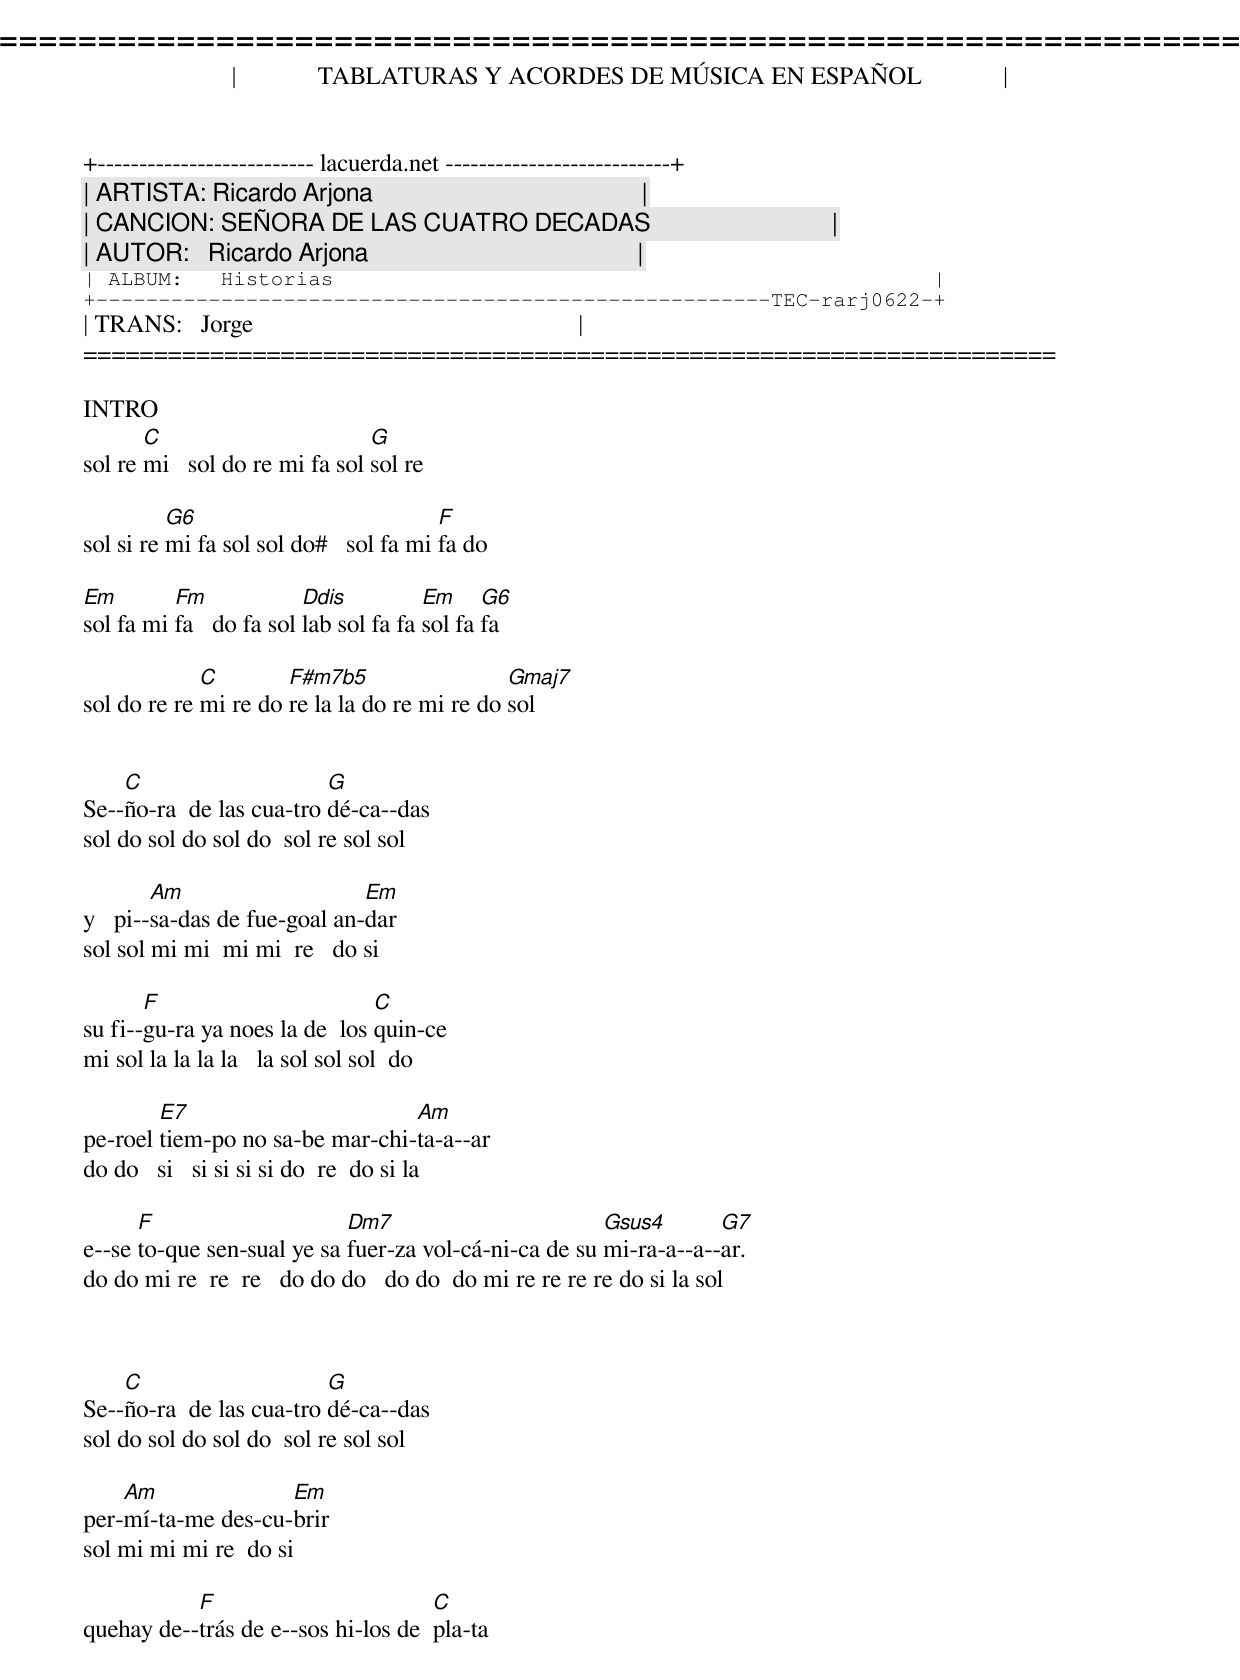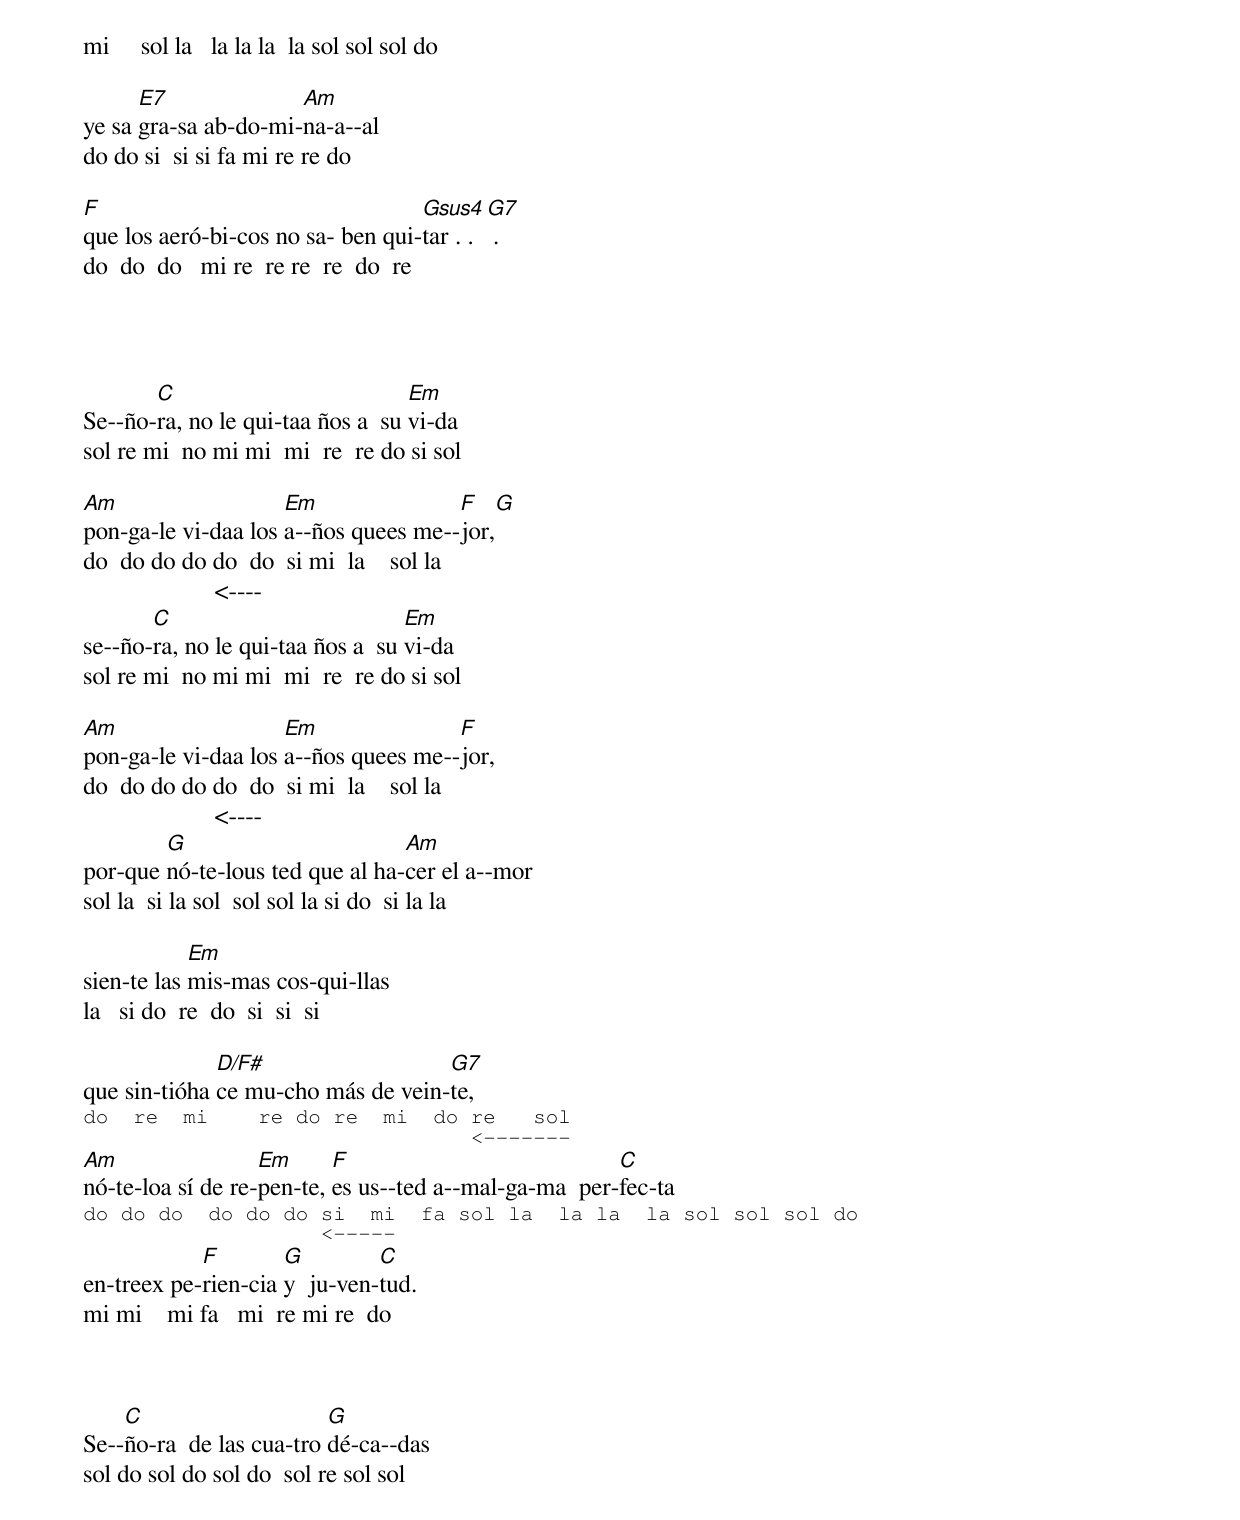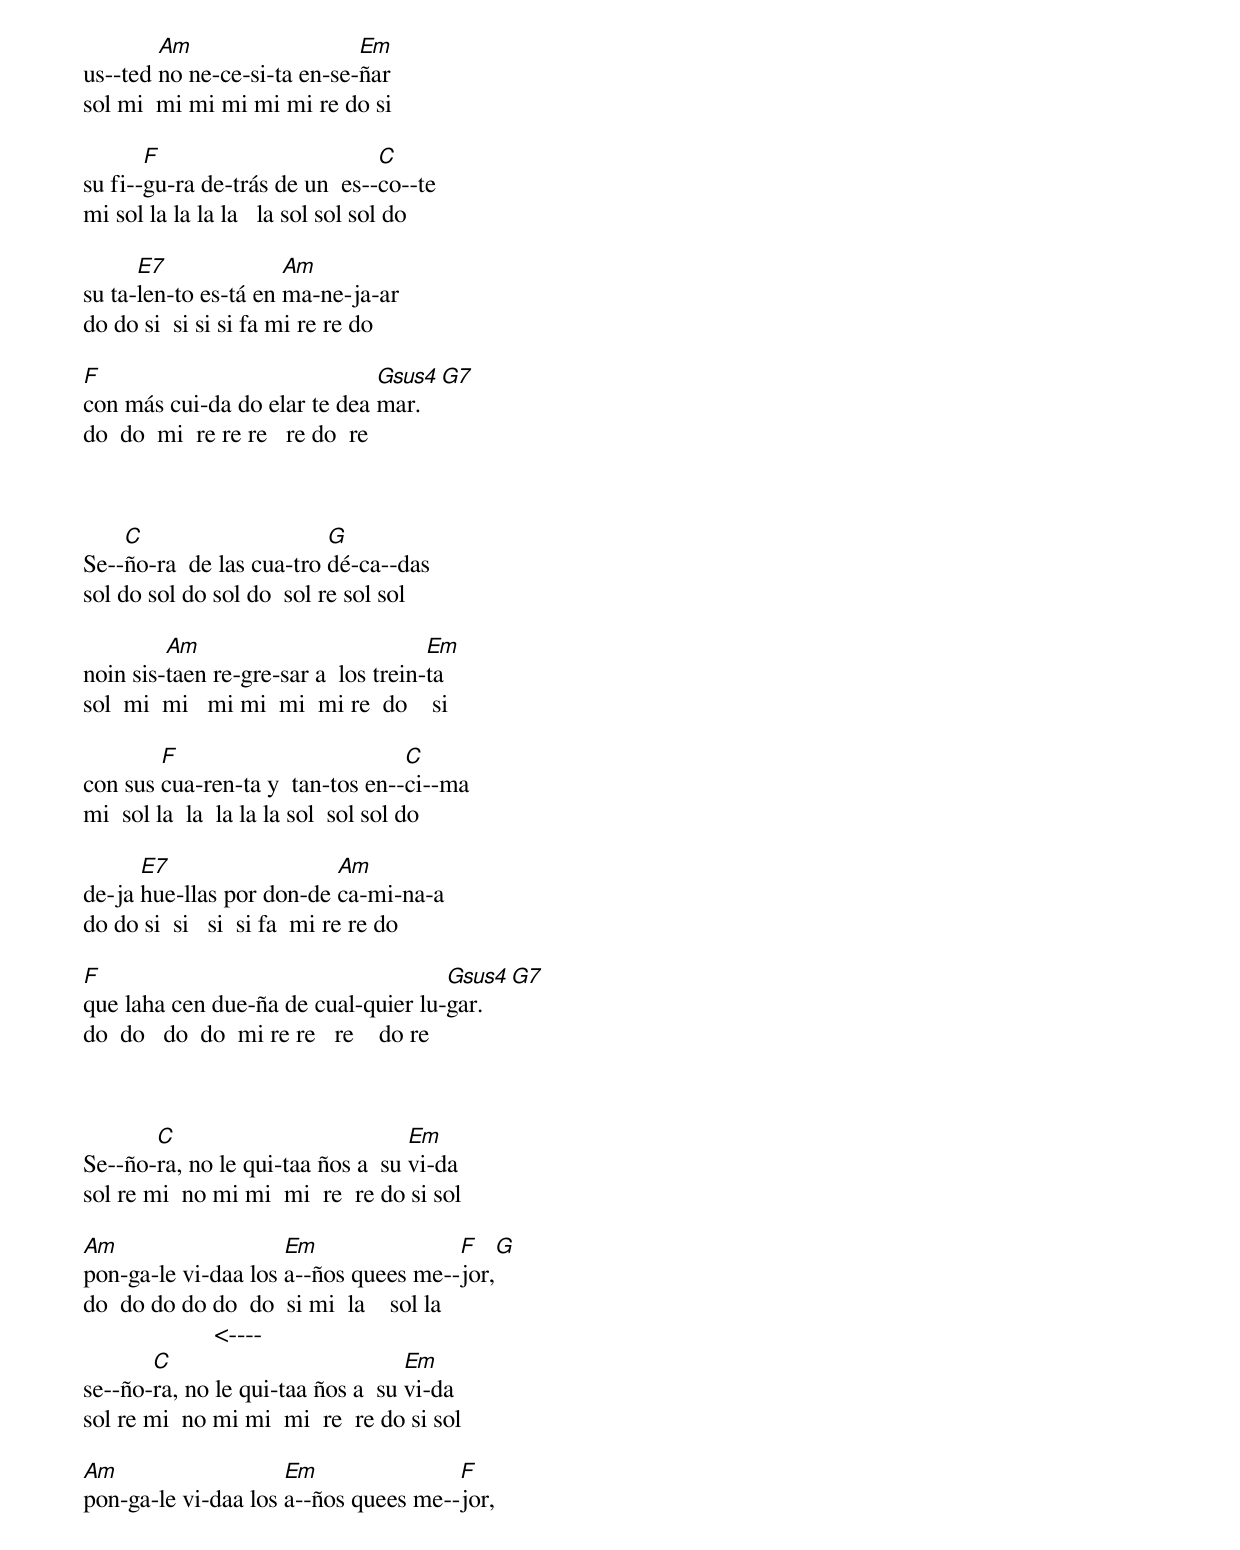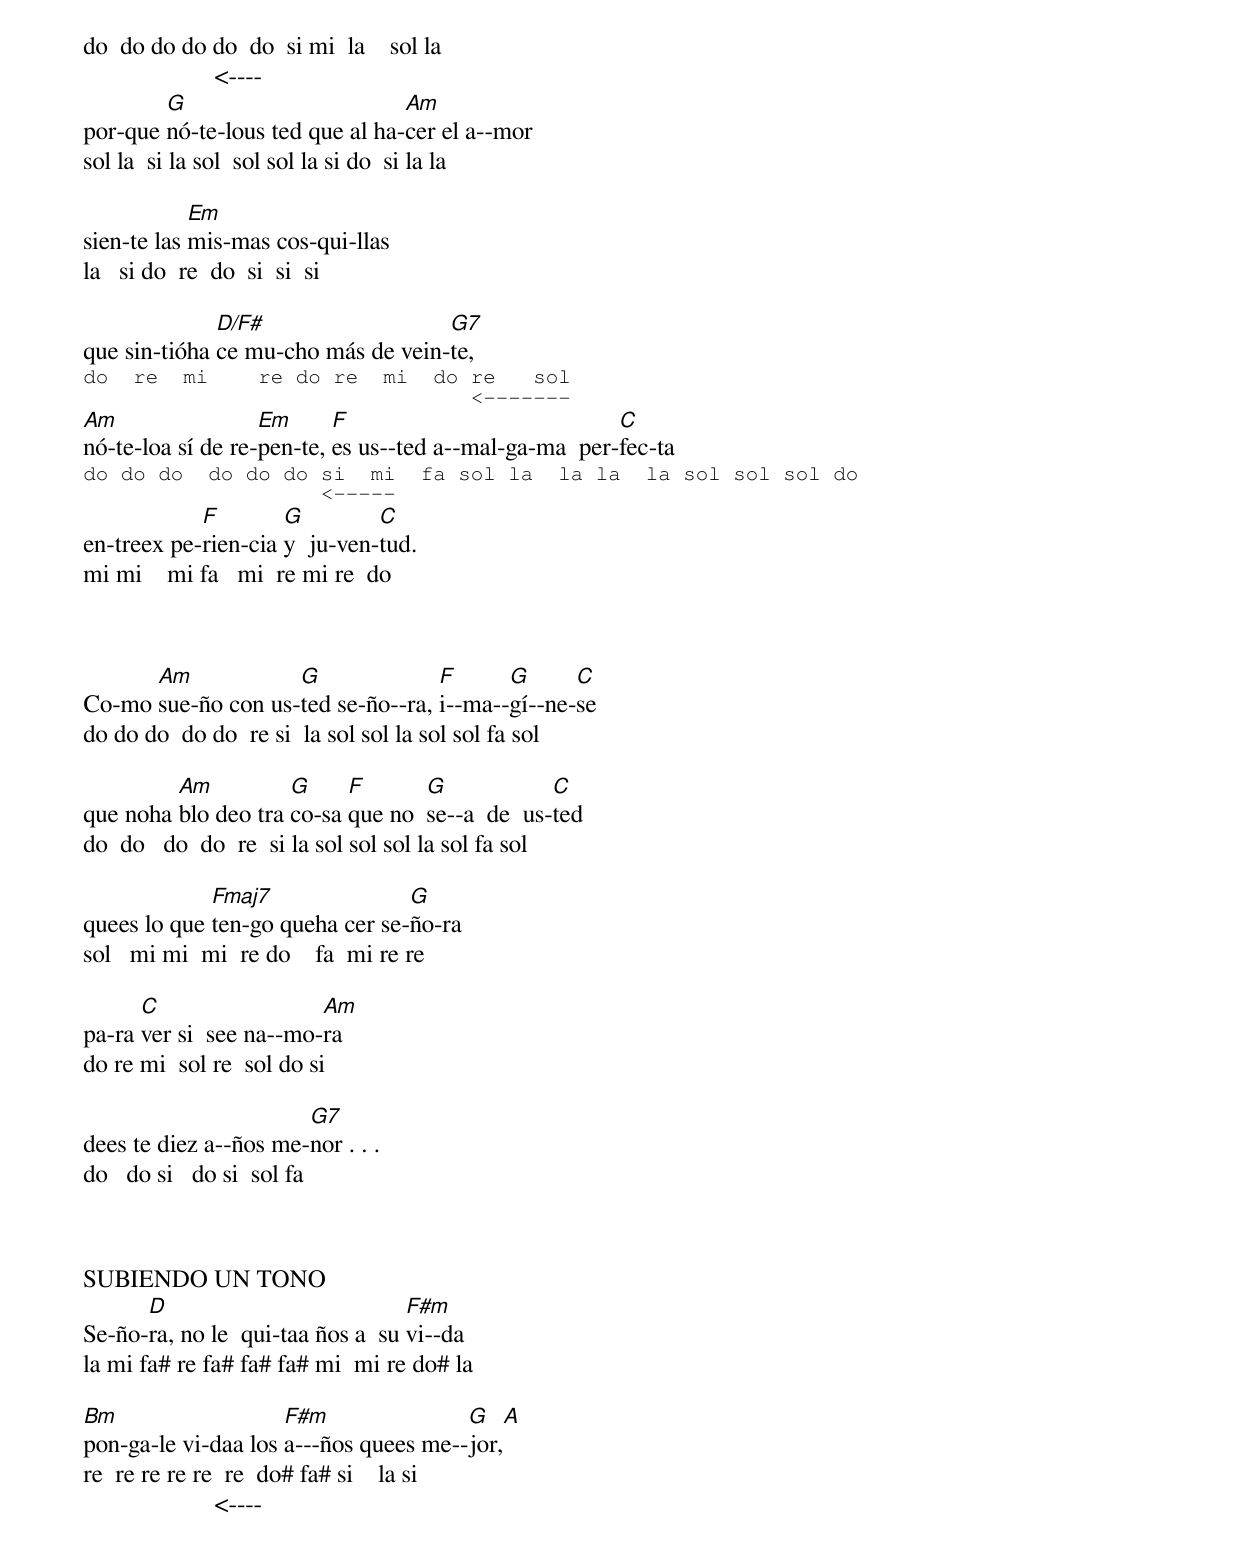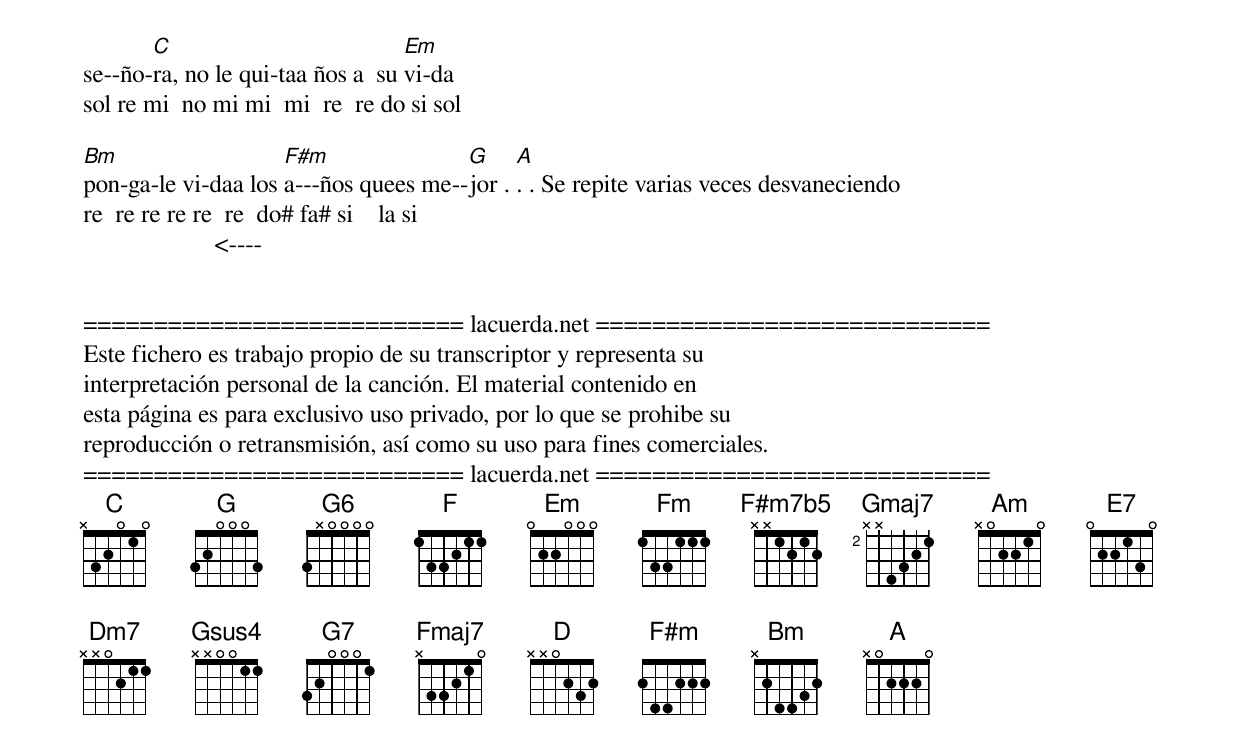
=====================================================================
|             TABLATURAS Y ACORDES DE MÚSICA EN ESPAÑOL             |
+-------------------------- lacuerda.net ---------------------------+
| ARTISTA: Ricardo Arjona                                           |
| CANCION: SEÑORA DE LAS CUATRO DECADAS                             |
| AUTOR:   Ricardo Arjona                                           |
| ALBUM:   Historias                                                |
+------------------------------------------------------TEC-rarj0622-+
| TRANS:   Jorge                                                    |
=====================================================================

INTRO
       C			G
sol re mi   sol do re mi fa sol sol re

          G6				F
sol si re mi fa sol sol do#   sol fa mi fa do

Em        Fm             Ddis          Em     G6
sol fa mi fa   do fa sol lab sol fa fa sol fa fa

             C        F#m7b5                  Gmaj7
sol do re re mi re do re la la do re mi re do sol


    C			  G
Se--ño-ra  de las cua-tro dé-ca--das
sol do sol do sol do  sol re sol sol

	Am		      Em
y   pi--sa-das de fue-goal an-dar
sol sol mi mi  mi mi  re   do si

       F			C
su fi--gu-ra ya noes la de  los quin-ce
mi sol la la la la   la sol sol sol  do

        E7			 Am
pe-roel tiem-po no sa-be mar-chi-ta-a--ar
do do   si   si si si si do  re  do si la

      F                     Dm7                        Gsus4       G7
e--se to-que sen-sual ye sa fuer-za vol-cá-ni-ca de su mi-ra-a--a--ar.
do do mi re  re  re   do do do   do do  do mi re re re re do si la sol



    C			  G
Se--ño-ra  de las cua-tro dé-ca--das
sol do sol do sol do  sol re sol sol

    Am		    Em
per-mí-ta-me des-cu-brir
sol mi mi mi re  do si

           F                         C
quehay de--trás de e--sos hi-los de  pla-ta
mi     sol la   la la la  la sol sol sol do

      E7	      Am
ye sa gra-sa ab-do-mi-na-a--al
do do si  si si fa mi re re do

F                                  Gsus4  G7
que los aeró-bi-cos no sa- ben qui-tar . . .
do  do  do   mi re  re re  re  do  re




       C			   Em
Se--ño-ra, no le qui-taa ños a  su vi-da
sol re mi  no mi mi  mi  re  re do si sol

Am		     Em		      F    G
pon-ga-le vi-daa los a--ños quees me--jor,
do  do do do do  do  si mi  la    sol la
		     <----
       C			   Em
se--ño-ra, no le qui-taa ños a  su vi-da
sol re mi  no mi mi  mi  re  re do si sol

Am		     Em		      F
pon-ga-le vi-daa los a--ños quees me--jor,
do  do do do do  do  si mi  la    sol la
		     <----
        G                        Am
por-que nó-te-lous ted que al ha-cer el a--mor
sol la  si la sol  sol sol la si do  si la la

            Em
sien-te las mis-mas cos-qui-llas
la   si do  re  do  si  si  si

	      D/F#                  G7
que sin-tióha ce mu-cho más de vein-te,
do  re  mi    re do re  mi  do re   sol
                               <-------
Am		   Em      F				C
nó-te-loa sí de re-pen-te, es us--ted a--mal-ga-ma  per-fec-ta
do do do  do do do si  mi  fa sol la  la la  la sol sol sol do
		   <-----
            F        G         C
en-treex pe-rien-cia y  ju-ven-tud.
mi mi    mi fa   mi  re mi re  do



    C			  G
Se--ño-ra  de las cua-tro dé-ca--das
sol do sol do sol do  sol re sol sol

	Am		     Em
us--ted no ne-ce-si-ta en-se-ñar
sol mi  mi mi mi mi mi re do si

       F			C
su fi--gu-ra de-trás de un  es--co--te
mi sol la la la la   la sol sol sol do

      E7	      Am
su ta-len-to es-tá en ma-ne-ja-ar
do do si  si si si fa mi re re do

F                             Gsus4  G7
con más cui-da do elar te dea mar.
do  do  mi  re re re   re do  re



    C			  G
Se--ño-ra  de las cua-tro dé-ca--das
sol do sol do sol do  sol re sol sol

	 Am		              Em
noin sis-taen re-gre-sar a  los trein-ta
sol  mi  mi   mi mi  mi  mi re  do    si

        F			  C
con sus cua-ren-ta y  tan-tos en--ci--ma
mi  sol la  la  la la la sol  sol sol do

      E7	          Am
de-ja hue-llas por don-de ca-mi-na-a
do do si  si   si  si fa  mi re re do

F                                    Gsus4  G7
que laha cen due-ña de cual-quier lu-gar.
do  do   do  do  mi re re   re    do re



       C			   Em
Se--ño-ra, no le qui-taa ños a  su vi-da
sol re mi  no mi mi  mi  re  re do si sol

Am		     Em		      F    G
pon-ga-le vi-daa los a--ños quees me--jor,
do  do do do do  do  si mi  la    sol la
		     <----
       C			   Em
se--ño-ra, no le qui-taa ños a  su vi-da
sol re mi  no mi mi  mi  re  re do si sol

Am		     Em		      F
pon-ga-le vi-daa los a--ños quees me--jor,
do  do do do do  do  si mi  la    sol la
		     <----
        G                        Am
por-que nó-te-lous ted que al ha-cer el a--mor
sol la  si la sol  sol sol la si do  si la la

            Em
sien-te las mis-mas cos-qui-llas
la   si do  re  do  si  si  si

	      D/F#                  G7
que sin-tióha ce mu-cho más de vein-te,
do  re  mi    re do re  mi  do re   sol
                               <-------
Am		   Em      F				C
nó-te-loa sí de re-pen-te, es us--ted a--mal-ga-ma  per-fec-ta
do do do  do do do si  mi  fa sol la  la la  la sol sol sol do
		   <-----
            F        G         C
en-treex pe-rien-cia y  ju-ven-tud.
mi mi    mi fa   mi  re mi re  do



      Am            G              F      G      C
Co-mo sue-ño con us-ted se-ño--ra, i--ma--gí--ne-se
do do do  do do  re si  la sol sol la sol sol fa sol

	 Am          G     F       G             C
que noha blo deo tra co-sa que no  se--a  de  us-ted
do  do   do  do  re  si la sol sol sol la sol fa sol

             Fmaj7               G
quees lo que ten-go queha cer se-ño-ra
sol   mi mi  mi  re do    fa  mi re re

      C                  Am
pa-ra ver si  see na--mo-ra
do re mi  sol re  sol do si

                       G7
dees te diez a--ños me-nor . . .
do   do si   do si  sol fa



SUBIENDO UN TONO
      D			           F#m
Se-ño-ra, no le  qui-taa ños a  su vi--da
la mi fa# re fa# fa# fa# mi  mi re do# la

Bm		     F#m	       G     A
pon-ga-le vi-daa los a---ños quees me--jor,
re  re re re re  re  do# fa# si    la si
		     <----
       C			   Em
se--ño-ra, no le qui-taa ños a  su vi-da
sol re mi  no mi mi  mi  re  re do si sol

Bm		     F#m	       G     A
pon-ga-le vi-daa los a---ños quees me--jor . . . Se repite varias veces desvaneciendo
re  re re re re  re  do# fa# si    la si
		     <----


=========================== lacuerda.net ============================
Este fichero es trabajo propio de su transcriptor y representa su
interpretación personal de la canción. El material contenido en
esta página es para exclusivo uso privado, por lo que se prohibe su
reproducción o retransmisión, así como su uso para fines comerciales.
=========================== lacuerda.net ============================
